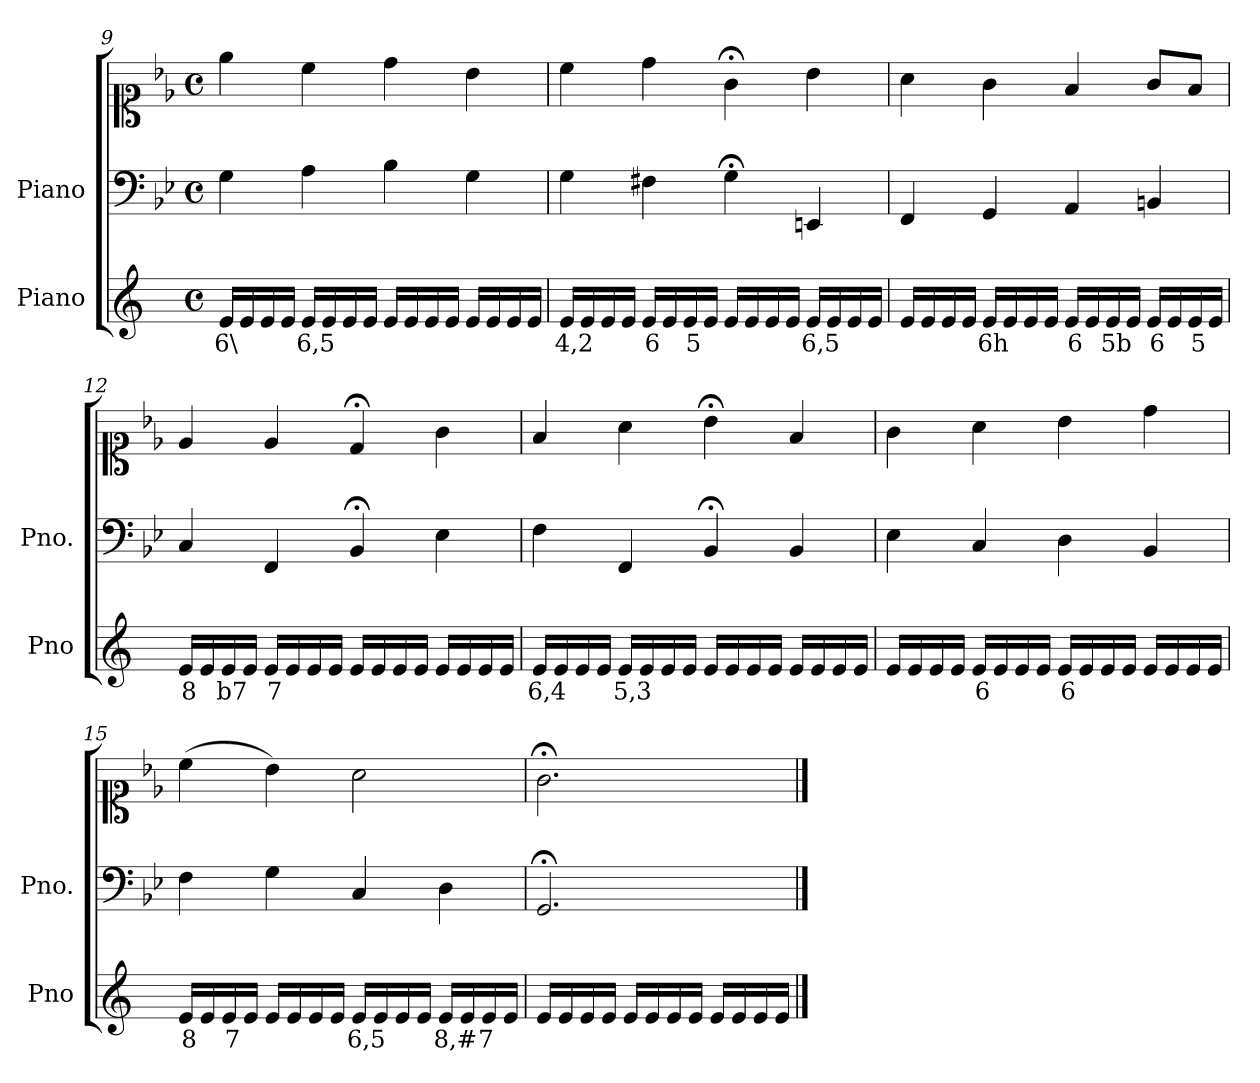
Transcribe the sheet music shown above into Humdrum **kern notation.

**kern	**text	**kern	**kern
*part2	*part2	*part1	*part1
*staff3	*staff3	*staff2	*staff1
*I"Piano	*	*I"Piano	*
*I'Pno	*	*I'Pno.	*
*clefG2	*	*clefF4	*clefC1
*k[]	*	*k[b-e-]	*k[b-e-]
*M4/4	*	*M4/4	*M4/4
*met(c)	*	*met(c)	*met(c)
=9	=9	=9	=9
!	!LO:LY:b	!	!
16e/LL	6\	4G\	4ee-\
16e/	.	.	.
16e/	.	.	.
16e/JJ	.	.	.
!	!LO:LY:b	!	!
16e/LL	6,5	4A\	4cc\
16e/	.	.	.
16e/	.	.	.
16e/JJ	.	.	.
16e/LL	.	4B-\	4dd\
16e/	.	.	.
16e/	.	.	.
16e/JJ	.	.	.
16e/LL	.	4G\	4b-\
16e/	.	.	.
16e/	.	.	.
16e/JJ	.	.	.
=10	=10	=10	=10
!	!LO:LY:b	!	!
16e/LL	4,2	4G\	4cc\
16e/	.	.	.
16e/	.	.	.
16e/JJ	.	.	.
!	!LO:LY:b	!	!
16e/LL	6	4F#X\	4dd\
16e/	.	.	.
!	!LO:LY:b	!	!
16e/	5	.	.
16e/JJ	.	.	.
16e/LL	.	4G;<\	4g;<\
16e/	.	.	.
16e/	.	.	.
16e/JJ	.	.	.
!	!LO:LY:b	!	!
16e/LL	6,5	4EEn/	4b-\
16e/	.	.	.
16e/	.	.	.
16e/JJ	.	.	.
=11	=11	=11	=11
16e/LL	.	4FF/	4a\
16e/	.	.	.
16e/	.	.	.
16e/JJ	.	.	.
!	!LO:LY:b	!	!
16e/LL	6h	4GG/	4g\
16e/	.	.	.
16e/	.	.	.
16e/JJ	.	.	.
!	!LO:LY:b	!	!
16e/LL	6	4AA/	4f/
16e/	.	.	.
!	!LO:LY:b	!	!
16e/	5b	.	.
16e/JJ	.	.	.
!	!LO:LY:b	!	!
16e/LL	6	4BBn/	8g/L
16e/	.	.	.
!	!LO:LY:b	!	!
16e/	5	.	8f/J
16e/JJ	.	.	.
=12	=12	=12	=12
!	!LO:LY:b	!	!
16e/LL	8	4C/	4e-/
16e/	.	.	.
!	!LO:LY:b	!	!
16e/	b7	.	.
16e/JJ	.	.	.
!	!LO:LY:b	!	!
16e/LL	7	4FF/	4e-/
16e/	.	.	.
16e/	.	.	.
16e/JJ	.	.	.
16e/LL	.	4BB-;</	4d;</
16e/	.	.	.
16e/	.	.	.
16e/JJ	.	.	.
16e/LL	.	4E-\	4g\
16e/	.	.	.
16e/	.	.	.
16e/JJ	.	.	.
=13	=13	=13	=13
!	!LO:LY:b	!	!
16e/LL	6,4	4F\	4f/
16e/	.	.	.
16e/	.	.	.
16e/JJ	.	.	.
!	!LO:LY:b	!	!
16e/LL	5,3	4FF/	4a\
16e/	.	.	.
16e/	.	.	.
16e/JJ	.	.	.
16e/LL	.	4BB-;</	4b-;<\
16e/	.	.	.
16e/	.	.	.
16e/JJ	.	.	.
16e/LL	.	4BB-/	4f/
16e/	.	.	.
16e/	.	.	.
16e/JJ	.	.	.
=14	=14	=14	=14
16e/LL	.	4E-\	4g\
16e/	.	.	.
16e/	.	.	.
16e/JJ	.	.	.
!	!LO:LY:b	!	!
16e/LL	6	4C/	4a\
16e/	.	.	.
16e/	.	.	.
16e/JJ	.	.	.
!	!LO:LY:b	!	!
16e/LL	6	4D\	4b-\
16e/	.	.	.
16e/	.	.	.
16e/JJ	.	.	.
16e/LL	.	4BB-/	4dd\
16e/	.	.	.
16e/	.	.	.
16e/JJ	.	.	.
=15	=15	=15	=15
!	!LO:LY:b	!	!
16e/LL	8	4F\	(>4cc\
16e/	.	.	.
!	!LO:LY:b	!	!
16e/	7	.	.
16e/JJ	.	.	.
16e/LL	.	4G\	4b-\)
16e/	.	.	.
16e/	.	.	.
16e/JJ	.	.	.
!	!LO:LY:b	!	!
16e/LL	6,5	4C/	2a\
16e/	.	.	.
16e/	.	.	.
16e/JJ	.	.	.
!	!LO:LY:b	!	!
16e/LL	8,#	4D\	.
16e/	.	.	.
!	!LO:LY:b	!	!
16e/	7	.	.
16e/JJ	.	.	.
=16	=16	=16	=16
16e/LL	.	2.GG;</	2.g;<\
16e/	.	.	.
16e/	.	.	.
16e/JJ	.	.	.
16e/LL	.	.	.
16e/	.	.	.
16e/	.	.	.
16e/JJ	.	.	.
16e/LL	.	.	.
16e/	.	.	.
16e/	.	.	.
16e/JJ	.	.	.
==	==	==	==
*-	*-	*-	*-
